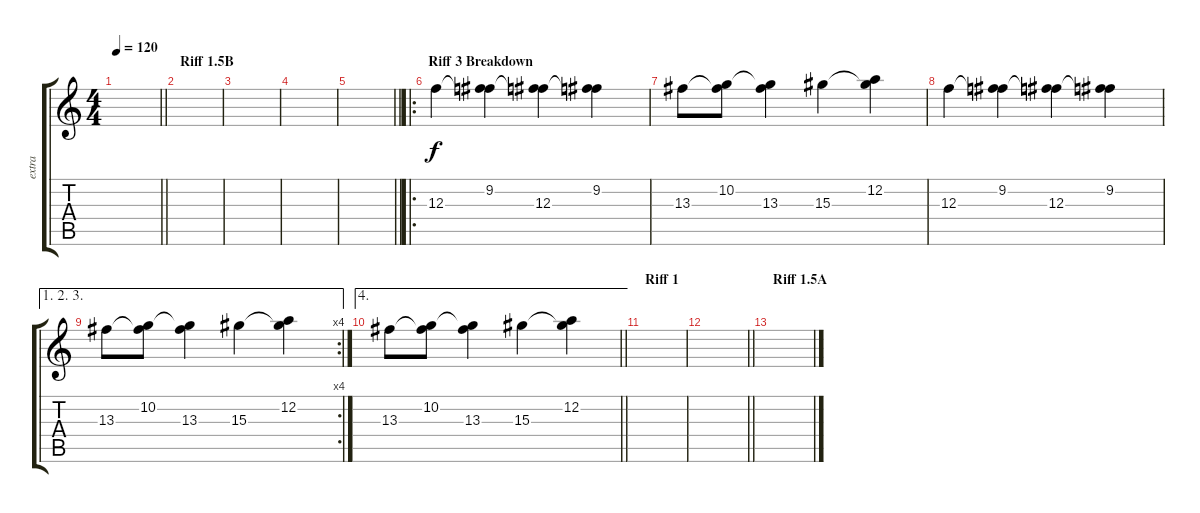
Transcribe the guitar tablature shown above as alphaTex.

\track ("extra" "extra") {instrument distortionguitar}
\staff {score tabs}
\tuning (D4 A3 F3 C3 G2 C2) {hide}
\ts (4 4)
\tempo 120
\clef g2
\barLineRight lightlight
\ks c
|
\section ("" "Riff 1.5B")
|
|
|
\barLineRight lightlight
|
\ro
\section ("" "Riff 3 Breakdown")
12.3.4 (9.2 12.3{t}).4 (9.2{t} 12.3).4 (9.2 12.3{t}).4 |
13.3.8 (10.2 13.3{t}).8 (10.2{t} 13.3).4 15.3.4 (12.2 15.3{t}).4 |
12.3.4 (9.2 12.3{t}).4 (9.2{t} 12.3).4 (9.2 12.3{t}).4 |
\ae (1 2 3)
\rc 4
13.3.8 (10.2 13.3{t}).8 (10.2{t} 13.3).4 15.3.4 (12.2 15.3{t}).4 |
\ae 4
\barLineRight lightlight
13.3.8 (10.2 13.3{t}).8 (10.2{t} 13.3).4 15.3.4 (12.2 15.3{t}).4 |
\section ("" "Riff 1")
|
\barLineRight lightlight
|
\section ("" "Riff 1.5A")
